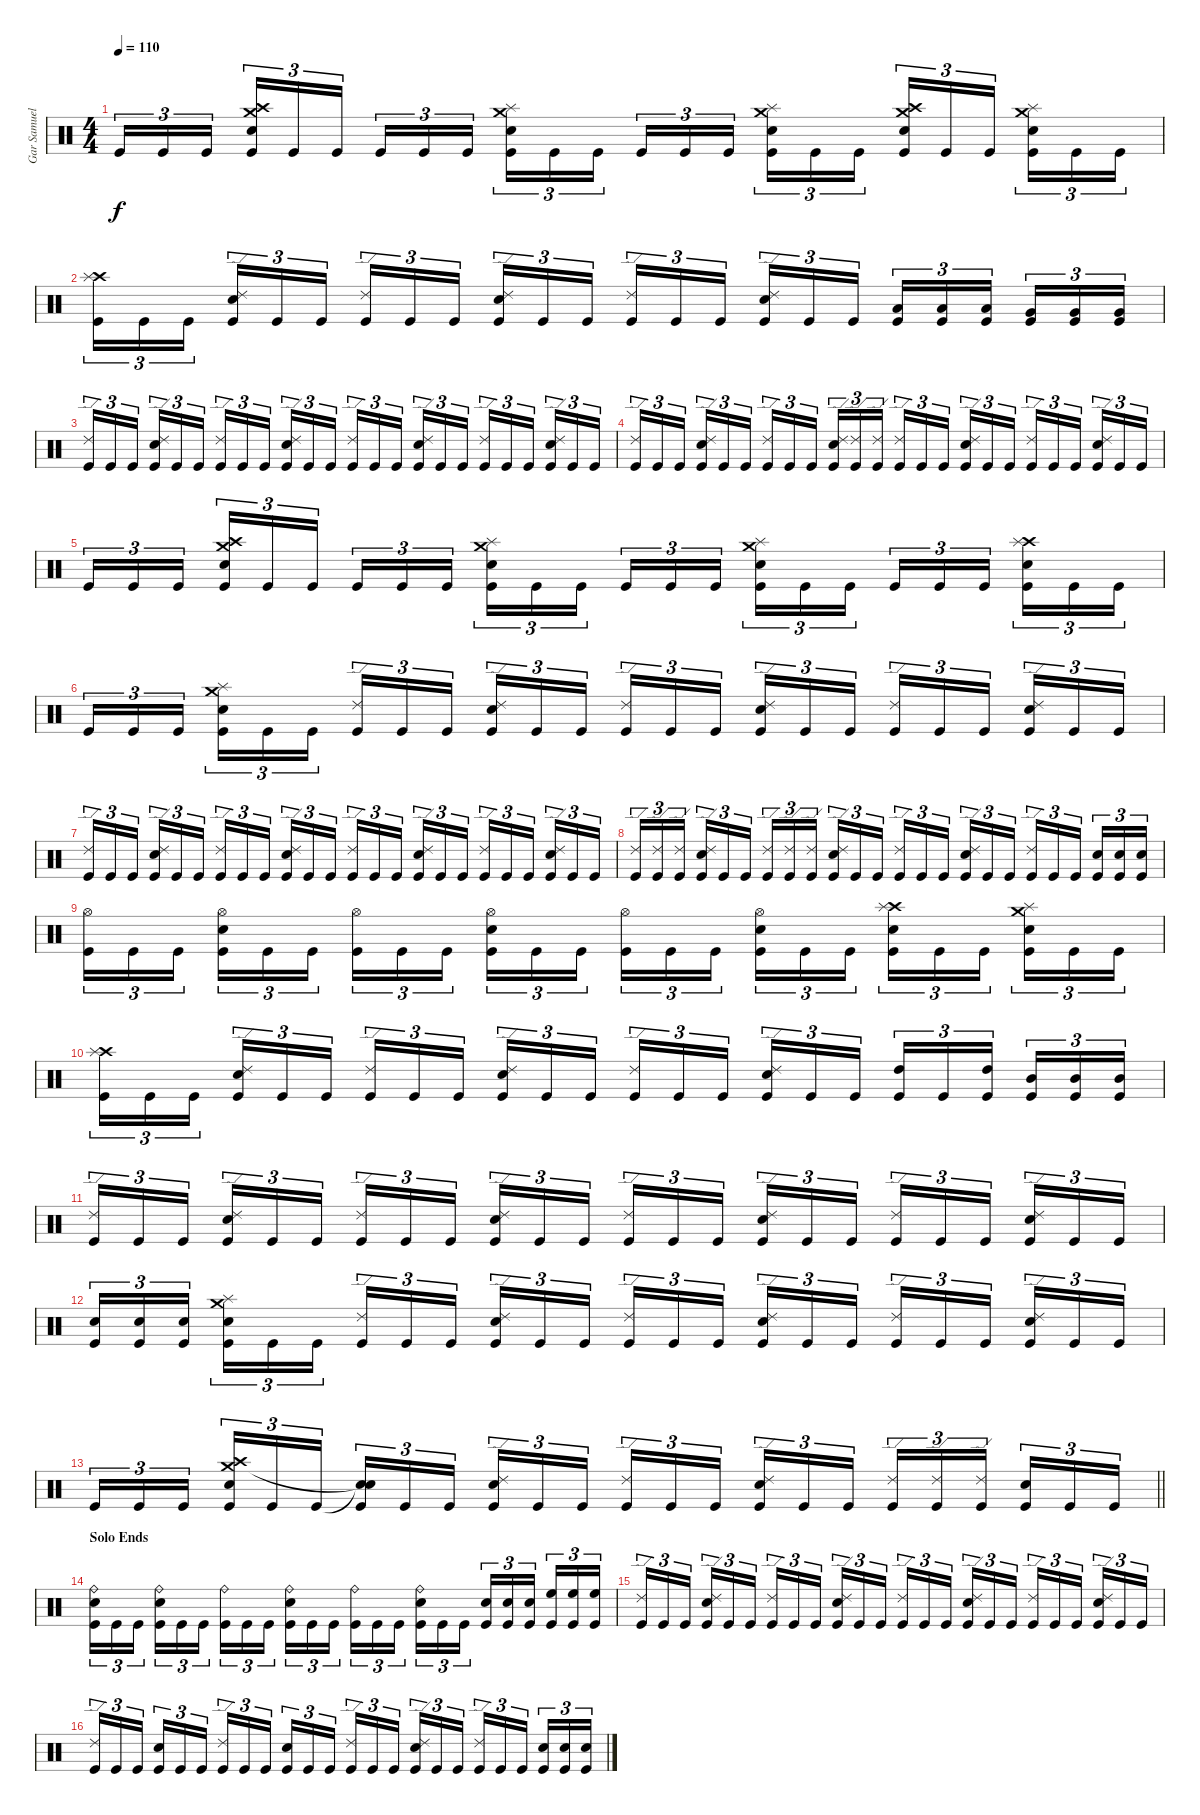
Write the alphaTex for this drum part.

\track ("Gar Samuelson" "Gar Samuel") {instrument percussion}
\staff {score}
\articulation defaults
\ts (4 4)
\tempo 110
\clef neutral
\ks c "Kick (hit)".16{tu (3 2) dy f} "Kick (hit)".16{tu (3 2)} "Kick (hit)".16{tu (3 2)}
("Crash medium (hit)" "Crash high (hit)" "Snare (hit) 2" "Kick (hit)").16{tu (3 2)} "Kick (hit)".16{tu (3 2)} "Kick (hit)".16{tu (3 2)} "Kick (hit)".16{tu (3 2)} "Kick (hit)".16{tu (3 2)} "Kick (hit)".16{tu (3 2)} ("Crash medium (hit)" "Splash (hit)" "Snare (hit) 2" "Kick (hit)").16{tu (3 2)} "Kick (hit)".16{tu (3 2)} "Kick (hit)".16{tu (3 2)} "Kick (hit)".16{tu (3 2)} "Kick (hit)".16{tu (3 2)} "Kick (hit)".16{tu (3 2)} ("Crash medium (hit)" "Splash (hit)" "Snare (hit) 2" "Kick (hit)").16{tu (3 2)} "Kick (hit)".16{tu (3 2)} "Kick (hit)".16{tu (3 2)} ("Crash medium (hit)" "Crash high (hit)" "Snare (hit) 2" "Kick (hit)").16{tu (3 2)} "Kick (hit)".16{tu (3 2)} "Kick (hit)".16{tu (3 2)} ("Crash medium (hit)" "Splash (hit)" "Snare (hit) 2" "Kick (hit)").16{tu (3 2)} "Kick (hit)".16{tu (3 2)} "Kick (hit)".16{tu (3 2)} |
("Crash high (hit)" "Splash (hit)" "Kick (hit)").16{tu (3 2)} "Kick (hit)".16{tu (3 2)} "Kick (hit)".16{tu (3 2)} ("Ride (edge) 2" "Snare (hit) 2" "Kick (hit)").16{tu (3 2)} "Kick (hit)".16{tu (3 2)} "Kick (hit)".16{tu (3 2)} ("Ride (edge) 2" "Kick (hit)").16{tu (3 2)} "Kick (hit)".16{tu (3 2)} "Kick (hit)".16{tu (3 2)} ("Ride (edge) 2" "Snare (hit) 2" "Kick (hit)").16{tu (3 2)} "Kick (hit)".16{tu (3 2)} "Kick (hit)".16{tu (3 2)} ("Ride (edge) 2" "Kick (hit)").16{tu (3 2)} "Kick (hit)".16{tu (3 2)} "Kick (hit)".16{tu (3 2)} ("Ride (edge) 2" "Snare (hit) 2" "Kick (hit)").16{tu (3 2)} "Kick (hit)".16{tu (3 2)} "Kick (hit)".16{tu (3 2)} ("Low Tom (hit)" "Kick (hit)").16{tu (3 2)} ("Low Tom (hit)" "Kick (hit)").16{tu (3 2)} ("Low Tom (hit)" "Kick (hit)").16{tu (3 2)} ("Very Low Tom (hit)" "Kick (hit)").16{tu (3 2)} ("Very Low Tom (hit)" "Kick (hit)").16{tu (3 2)} ("Very Low Tom (hit)" "Kick (hit)").16{tu (3 2)} |
("Ride (edge) 2" "Kick (hit)").16{tu (3 2)} "Kick (hit)".16{tu (3 2)} "Kick (hit)".16{tu (3 2)} ("Ride (edge) 2" "Snare (hit) 2" "Kick (hit)").16{tu (3 2)} "Kick (hit)".16{tu (3 2)} "Kick (hit)".16{tu (3 2)} ("Ride (edge) 2" "Kick (hit)").16{tu (3 2)} "Kick (hit)".16{tu (3 2)} "Kick (hit)".16{tu (3 2)} ("Ride (edge) 2" "Snare (hit) 2" "Kick (hit)").16{tu (3 2)} "Kick (hit)".16{tu (3 2)} "Kick (hit)".16{tu (3 2)} ("Ride (edge) 2" "Kick (hit)").16{tu (3 2)} "Kick (hit)".16{tu (3 2)} "Kick (hit)".16{tu (3 2)} ("Ride (edge) 2" "Snare (hit) 2" "Kick (hit)").16{tu (3 2)} "Kick (hit)".16{tu (3 2)} "Kick (hit)".16{tu (3 2)} ("Ride (edge) 2" "Kick (hit)").16{tu (3 2)} "Kick (hit)".16{tu (3 2)} "Kick (hit)".16{tu (3 2)} ("Ride (edge) 2" "Snare (hit) 2" "Kick (hit)").16{tu (3 2)} "Kick (hit)".16{tu (3 2)} "Kick (hit)".16{tu (3 2)} |
("Ride (edge) 2" "Kick (hit)").16{tu (3 2)} "Kick (hit)".16{tu (3 2)} "Kick (hit)".16{tu (3 2)} ("Ride (edge) 2" "Snare (hit) 2" "Kick (hit)").16{tu (3 2)} "Kick (hit)".16{tu (3 2)} "Kick (hit)".16{tu (3 2)} ("Ride (edge) 2" "Kick (hit)").16{tu (3 2)} "Kick (hit)".16{tu (3 2)} "Kick (hit)".16{tu (3 2)} ("Ride (edge) 2" "Snare (hit) 2" "Kick (hit)").16{tu (3 2)} ("Ride (edge) 2" "Kick (hit)").16{tu (3 2)} ("Ride (edge) 2" "Kick (hit)").16{tu (3 2)} ("Ride (edge) 2" "Kick (hit)").16{tu (3 2)} "Kick (hit)".16{tu (3 2)} "Kick (hit)".16{tu (3 2)} ("Ride (edge) 2" "Snare (hit) 2" "Kick (hit)").16{tu (3 2)} "Kick (hit)".16{tu (3 2)} "Kick (hit)".16{tu (3 2)} ("Ride (edge) 2" "Kick (hit)").16{tu (3 2)} "Kick (hit)".16{tu (3 2)} "Kick (hit)".16{tu (3 2)} ("Ride (edge) 2" "Snare (hit) 2" "Kick (hit)").16{tu (3 2)} "Kick (hit)".16{tu (3 2)} "Kick (hit)".16{tu (3 2)} |
"Kick (hit)".16{tu (3 2)} "Kick (hit)".16{tu (3 2)} "Kick (hit)".16{tu (3 2)} ("Crash medium (hit)" "Crash high (hit)" "Snare (hit) 2" "Kick (hit)").16{tu (3 2)} "Kick (hit)".16{tu (3 2)} "Kick (hit)".16{tu (3 2)} "Kick (hit)".16{tu (3 2)} "Kick (hit)".16{tu (3 2)} "Kick (hit)".16{tu (3 2)} ("Crash medium (hit)" "Splash (hit)" "Snare (hit) 2" "Kick (hit)").16{tu (3 2)} "Kick (hit)".16{tu (3 2)} "Kick (hit)".16{tu (3 2)} "Kick (hit)".16{tu (3 2)} "Kick (hit)".16{tu (3 2)} "Kick (hit)".16{tu (3 2)} ("Crash medium (hit)" "Splash (hit)" "Snare (hit) 2" "Kick (hit)").16{tu (3 2)} "Kick (hit)".16{tu (3 2)} "Kick (hit)".16{tu (3 2)} "Kick (hit)".16{tu (3 2)} "Kick (hit)".16{tu (3 2)} "Kick (hit)".16{tu (3 2)} ("Crash high (hit)" "Splash (hit)" "Snare (hit) 2" "Kick (hit)").16{tu (3 2)} "Kick (hit)".16{tu (3 2)} "Kick (hit)".16{tu (3 2)} |
"Kick (hit)".16{tu (3 2)} "Kick (hit)".16{tu (3 2)} "Kick (hit)".16{tu (3 2)} ("Crash medium (hit)" "Splash (hit)" "Snare (hit) 2" "Kick (hit)").16{tu (3 2)} "Kick (hit)".16{tu (3 2)} "Kick (hit)".16{tu (3 2)} ("Ride (edge) 2" "Kick (hit)").16{tu (3 2)} "Kick (hit)".16{tu (3 2)} "Kick (hit)".16{tu (3 2)} ("Ride (edge) 2" "Snare (hit) 2" "Kick (hit)").16{tu (3 2)} "Kick (hit)".16{tu (3 2)} "Kick (hit)".16{tu (3 2)} ("Ride (edge) 2" "Kick (hit)").16{tu (3 2)} "Kick (hit)".16{tu (3 2)} "Kick (hit)".16{tu (3 2)} ("Ride (edge) 2" "Snare (hit) 2" "Kick (hit)").16{tu (3 2)} "Kick (hit)".16{tu (3 2)} "Kick (hit)".16{tu (3 2)} ("Ride (edge) 2" "Kick (hit)").16{tu (3 2)} "Kick (hit)".16{tu (3 2)} "Kick (hit)".16{tu (3 2)} ("Ride (edge) 2" "Snare (hit) 2" "Kick (hit)").16{tu (3 2)} "Kick (hit)".16{tu (3 2)} "Kick (hit)".16{tu (3 2)} |
("Ride (edge) 2" "Kick (hit)").16{tu (3 2)} "Kick (hit)".16{tu (3 2)} "Kick (hit)".16{tu (3 2)} ("Ride (edge) 2" "Snare (hit) 2" "Kick (hit)").16{tu (3 2)} "Kick (hit)".16{tu (3 2)} "Kick (hit)".16{tu (3 2)} ("Ride (edge) 2" "Kick (hit)").16{tu (3 2)} "Kick (hit)".16{tu (3 2)} "Kick (hit)".16{tu (3 2)} ("Ride (edge) 2" "Snare (hit) 2" "Kick (hit)").16{tu (3 2)} "Kick (hit)".16{tu (3 2)} "Kick (hit)".16{tu (3 2)} ("Ride (edge) 2" "Kick (hit)").16{tu (3 2)} "Kick (hit)".16{tu (3 2)} "Kick (hit)".16{tu (3 2)} ("Ride (edge) 2" "Snare (hit) 2" "Kick (hit)").16{tu (3 2)} "Kick (hit)".16{tu (3 2)} "Kick (hit)".16{tu (3 2)} ("Ride (edge) 2" "Kick (hit)").16{tu (3 2)} "Kick (hit)".16{tu (3 2)} "Kick (hit)".16{tu (3 2)} ("Ride (edge) 2" "Snare (hit) 2" "Kick (hit)").16{tu (3 2)} "Kick (hit)".16{tu (3 2)} "Kick (hit)".16{tu (3 2)} |
("Ride (edge) 2" "Kick (hit)").16{tu (3 2)} ("Ride (edge) 2" "Kick (hit)").16{tu (3 2)} ("Ride (edge) 2" "Kick (hit)").16{tu (3 2)} ("Ride (edge) 2" "Snare (hit) 2" "Kick (hit)").16{tu (3 2)} "Kick (hit)".16{tu (3 2)} "Kick (hit)".16{tu (3 2)} ("Ride (edge) 2" "Kick (hit)").16{tu (3 2)} ("Ride (edge) 2" "Kick (hit)").16{tu (3 2)} ("Ride (edge) 2" "Kick (hit)").16{tu (3 2)} ("Ride (edge) 2" "Snare (hit) 2" "Kick (hit)").16{tu (3 2)} "Kick (hit)".16{tu (3 2)} "Kick (hit)".16{tu (3 2)} ("Ride (edge) 2" "Kick (hit)").16{tu (3 2)} "Kick (hit)".16{tu (3 2)} "Kick (hit)".16{tu (3 2)} ("Ride (edge) 2" "Snare (hit) 2" "Kick (hit)").16{tu (3 2)} "Kick (hit)".16{tu (3 2)} "Kick (hit)".16{tu (3 2)} ("Ride (edge) 2" "Kick (hit)").16{tu (3 2)} "Kick (hit)".16{tu (3 2)} "Kick (hit)".16{tu (3 2)} ("Snare (hit) 2" "Kick (hit)").16{tu (3 2)} ("Snare (hit) 2" "Kick (hit)").16{tu (3 2)} ("Snare (hit) 2" "Kick (hit)").16{tu (3 2)} |
("Hi-Hat (open)" "Kick (hit)").16{tu (3 2)} "Kick (hit)".16{tu (3 2)} "Kick (hit)".16{tu (3 2)} ("Hi-Hat (open)" "Snare (hit) 2" "Kick (hit)").16{tu (3 2)} "Kick (hit)".16{tu (3 2)} "Kick (hit)".16{tu (3 2)} ("Hi-Hat (open)" "Kick (hit)").16{tu (3 2)} "Kick (hit)".16{tu (3 2)} "Kick (hit)".16{tu (3 2)} ("Hi-Hat (open)" "Snare (hit) 2" "Kick (hit)").16{tu (3 2)} "Kick (hit)".16{tu (3 2)} "Kick (hit)".16{tu (3 2)} ("Hi-Hat (open)" "Kick (hit)").16{tu (3 2)} "Kick (hit)".16{tu (3 2)} "Kick (hit)".16{tu (3 2)} ("Hi-Hat (open)" "Snare (hit) 2" "Kick (hit)").16{tu (3 2)} "Kick (hit)".16{tu (3 2)} "Kick (hit)".16{tu (3 2)} ("Crash high (hit)" "Splash (hit)" "Snare (hit) 2" "Kick (hit)").16{tu (3 2)} "Kick (hit)".16{tu (3 2)} "Kick (hit)".16{tu (3 2)} ("Crash medium (hit)" "Splash (hit)" "Snare (hit) 2" "Kick (hit)").16{tu (3 2)} "Kick (hit)".16{tu (3 2)} "Kick (hit)".16{tu (3 2)} |
("Crash high (hit)" "Splash (hit)" "Kick (hit)").16{tu (3 2)} "Kick (hit)".16{tu (3 2)} "Kick (hit)".16{tu (3 2)} ("Ride (edge) 2" "Snare (hit) 2" "Kick (hit)").16{tu (3 2)} "Kick (hit)".16{tu (3 2)} "Kick (hit)".16{tu (3 2)} ("Ride (edge) 2" "Kick (hit)").16{tu (3 2)} "Kick (hit)".16{tu (3 2)} "Kick (hit)".16{tu (3 2)} ("Ride (edge) 2" "Snare (hit) 2" "Kick (hit)").16{tu (3 2)} "Kick (hit)".16{tu (3 2)} "Kick (hit)".16{tu (3 2)} ("Ride (edge) 2" "Kick (hit)").16{tu (3 2)} "Kick (hit)".16{tu (3 2)} "Kick (hit)".16{tu (3 2)} ("Ride (edge) 2" "Snare (hit) 2" "Kick (hit)").16{tu (3 2)} "Kick (hit)".16{tu (3 2)} "Kick (hit)".16{tu (3 2)} ("High Tom (hit)" "Kick (hit)").16{tu (3 2)} "Kick (hit)".16{tu (3 2)} ("High Tom (hit)" "Kick (hit)").16{tu (3 2)} ("Mid Tom (hit)" "Kick (hit)").16{tu (3 2)} ("Mid Tom (hit)" "Kick (hit)").16{tu (3 2)} ("Mid Tom (hit)" "Kick (hit)").16{tu (3 2)} |
("Ride (edge) 2" "Kick (hit)").16{tu (3 2)} "Kick (hit)".16{tu (3 2)} "Kick (hit)".16{tu (3 2)} ("Ride (edge) 2" "Snare (hit) 2" "Kick (hit)").16{tu (3 2)} "Kick (hit)".16{tu (3 2)} "Kick (hit)".16{tu (3 2)} ("Ride (edge) 2" "Kick (hit)").16{tu (3 2)} "Kick (hit)".16{tu (3 2)} "Kick (hit)".16{tu (3 2)} ("Ride (edge) 2" "Snare (hit) 2" "Kick (hit)").16{tu (3 2)} "Kick (hit)".16{tu (3 2)} "Kick (hit)".16{tu (3 2)} ("Ride (edge) 2" "Kick (hit)").16{tu (3 2)} "Kick (hit)".16{tu (3 2)} "Kick (hit)".16{tu (3 2)} ("Ride (edge) 2" "Snare (hit) 2" "Kick (hit)").16{tu (3 2)} "Kick (hit)".16{tu (3 2)} "Kick (hit)".16{tu (3 2)} ("Ride (edge) 2" "Kick (hit)").16{tu (3 2)} "Kick (hit)".16{tu (3 2)} "Kick (hit)".16{tu (3 2)} ("Ride (edge) 2" "Snare (hit) 2" "Kick (hit)").16{tu (3 2)} "Kick (hit)".16{tu (3 2)} "Kick (hit)".16{tu (3 2)} |
("Snare (hit) 2" "Kick (hit)").16{tu (3 2)} ("Snare (hit) 2" "Kick (hit)").16{tu (3 2)} ("Snare (hit) 2" "Kick (hit)").16{tu (3 2)} ("Splash (hit)" "Crash medium (hit)" "Snare (hit) 2" "Kick (hit)").16{tu (3 2)} "Kick (hit)".16{tu (3 2)} "Kick (hit)".16{tu (3 2)} ("Ride (edge) 2" "Kick (hit)").16{tu (3 2)} "Kick (hit)".16{tu (3 2)} "Kick (hit)".16{tu (3 2)} ("Ride (edge) 2" "Snare (hit) 2" "Kick (hit)").16{tu (3 2)} "Kick (hit)".16{tu (3 2)} "Kick (hit)".16{tu (3 2)} ("Ride (edge) 2" "Kick (hit)").16{tu (3 2)} "Kick (hit)".16{tu (3 2)} "Kick (hit)".16{tu (3 2)} ("Ride (edge) 2" "Snare (hit) 2" "Kick (hit)").16{tu (3 2)} "Kick (hit)".16{tu (3 2)} "Kick (hit)".16{tu (3 2)} ("Ride (edge) 2" "Kick (hit)").16{tu (3 2)} "Kick (hit)".16{tu (3 2)} "Kick (hit)".16{tu (3 2)} ("Ride (edge) 2" "Snare (hit) 2" "Kick (hit)").16{tu (3 2)} "Kick (hit)".16{tu (3 2)} "Kick (hit)".16{tu (3 2)} |
\barLineRight lightlight "Kick (hit)".16{tu (3 2)} "Kick (hit)".16{tu (3 2)} "Kick (hit)".16{tu (3 2)}
("Crash high (hit)" "Crash medium (hit)" "Snare (hit) 2" "Kick (hit)").16{tu (3 2)} "Kick (hit)".16{tu (3 2)} "Kick (hit)".16{tu (3 2)} ("Snare (hit)"{t} "Snare (hit)"{t} "Kick (hit)").16{tu (3 2)} "Kick (hit)".16{tu (3 2)} "Kick (hit)".16{tu (3 2)} ("Ride (edge) 2" "Snare (hit) 2" "Kick (hit)").16{tu (3 2)} "Kick (hit)".16{tu (3 2)} "Kick (hit)".16{tu (3 2)} ("Ride (edge) 2" "Kick (hit)").16{tu (3 2)} "Kick (hit)".16{tu (3 2)} "Kick (hit)".16{tu (3 2)} ("Ride (edge) 2" "Snare (hit) 2" "Kick (hit)").16{tu (3 2)} "Kick (hit)".16{tu (3 2)} "Kick (hit)".16{tu (3 2)} ("Ride (edge) 2" "Kick (hit)").16{tu (3 2)} ("Ride (edge) 2" "Kick (hit)").16{tu (3 2)} ("Ride (edge) 2" "Kick (hit)").16{tu (3 2)} ("Snare (hit) 2" "Kick (hit)").16{tu (3 2)} "Kick (hit)".16{tu (3 2)} "Kick (hit)".16{tu (3 2)} |
\section ("" "Solo Ends")
("Ride (bell)" "Snare (hit) 2" "Kick (hit)").16{tu (3 2)} "Kick (hit)".16{tu (3 2)} "Kick (hit)".16{tu (3 2)} ("Ride (bell)" "Snare (hit) 2" "Kick (hit)").16{tu (3 2)} "Kick (hit)".16{tu (3 2)} "Kick (hit)".16{tu (3 2)} ("Ride (bell)" "Kick (hit)").16{tu (3 2)} "Kick (hit)".16{tu (3 2)} "Kick (hit)".16{tu (3 2)} ("Ride (bell)" "Snare (hit) 2" "Kick (hit)").16{tu (3 2)} "Kick (hit)".16{tu (3 2)} "Kick (hit)".16{tu (3 2)} ("Ride (bell)" "Kick (hit)").16{tu (3 2)} "Kick (hit)".16{tu (3 2)} "Kick (hit)".16{tu (3 2)} ("Ride (bell)" "Snare (hit) 2" "Kick (hit)").16{tu (3 2)} "Kick (hit)".16{tu (3 2)} "Kick (hit)".16{tu (3 2)} ("Snare (hit) 2" "Kick (hit)").16{tu (3 2)} ("Snare (hit) 2" "Kick (hit)").16{tu (3 2)} ("Snare (hit) 2" "Kick (hit)").16{tu (3 2)} ("High Floor Tom (hit)" "Kick (hit)").16{tu (3 2)} ("High Floor Tom (hit)" "Kick (hit)").16{tu (3 2)} ("High Floor Tom (hit)" "Kick (hit)").16{tu (3 2)} |
("Ride (edge) 2" "Kick (hit)").16{tu (3 2)} "Kick (hit)".16{tu (3 2)} "Kick (hit)".16{tu (3 2)} ("Ride (edge) 2" "Snare (hit) 2" "Kick (hit)").16{tu (3 2)} "Kick (hit)".16{tu (3 2)} "Kick (hit)".16{tu (3 2)} ("Ride (edge) 2" "Kick (hit)").16{tu (3 2)} "Kick (hit)".16{tu (3 2)} "Kick (hit)".16{tu (3 2)} ("Ride (edge) 2" "Snare (hit) 2" "Kick (hit)").16{tu (3 2)} "Kick (hit)".16{tu (3 2)} "Kick (hit)".16{tu (3 2)} ("Ride (edge) 2" "Kick (hit)").16{tu (3 2)} "Kick (hit)".16{tu (3 2)} "Kick (hit)".16{tu (3 2)} ("Ride (edge) 2" "Snare (hit) 2" "Kick (hit)").16{tu (3 2)} "Kick (hit)".16{tu (3 2)} "Kick (hit)".16{tu (3 2)} ("Ride (edge) 2" "Kick (hit)").16{tu (3 2)} "Kick (hit)".16{tu (3 2)} "Kick (hit)".16{tu (3 2)} ("Ride (edge) 2" "Snare (hit) 2" "Kick (hit)").16{tu (3 2)} "Kick (hit)".16{tu (3 2)} "Kick (hit)".16{tu (3 2)} |
("Ride (edge) 2" "Kick (hit)").16{tu (3 2)} "Kick (hit)".16{tu (3 2)} "Kick (hit)".16{tu (3 2)} ("Snare (hit) 2" "Kick (hit)").16{tu (3 2)} "Kick (hit)".16{tu (3 2)} "Kick (hit)".16{tu (3 2)} ("Ride (edge) 2" "Kick (hit)").16{tu (3 2)} "Kick (hit)".16{tu (3 2)} "Kick (hit)".16{tu (3 2)} ("Snare (hit) 2" "Kick (hit)").16{tu (3 2)} "Kick (hit)".16{tu (3 2)} "Kick (hit)".16{tu (3 2)} ("Ride (edge) 2" "Kick (hit)").16{tu (3 2)} "Kick (hit)".16{tu (3 2)} "Kick (hit)".16{tu (3 2)} ("Ride (edge) 2" "Snare (hit) 2" "Kick (hit)").16{tu (3 2)} "Kick (hit)".16{tu (3 2)} "Kick (hit)".16{tu (3 2)} ("Ride (edge) 2" "Kick (hit)").16{tu (3 2)} "Kick (hit)".16{tu (3 2)} "Kick (hit)".16{tu (3 2)} ("Snare (hit) 2" "Kick (hit)").16{tu (3 2)} ("Snare (hit) 2" "Kick (hit)").16{tu (3 2)} ("Snare (hit) 2" "Kick (hit)").16{tu (3 2)}
